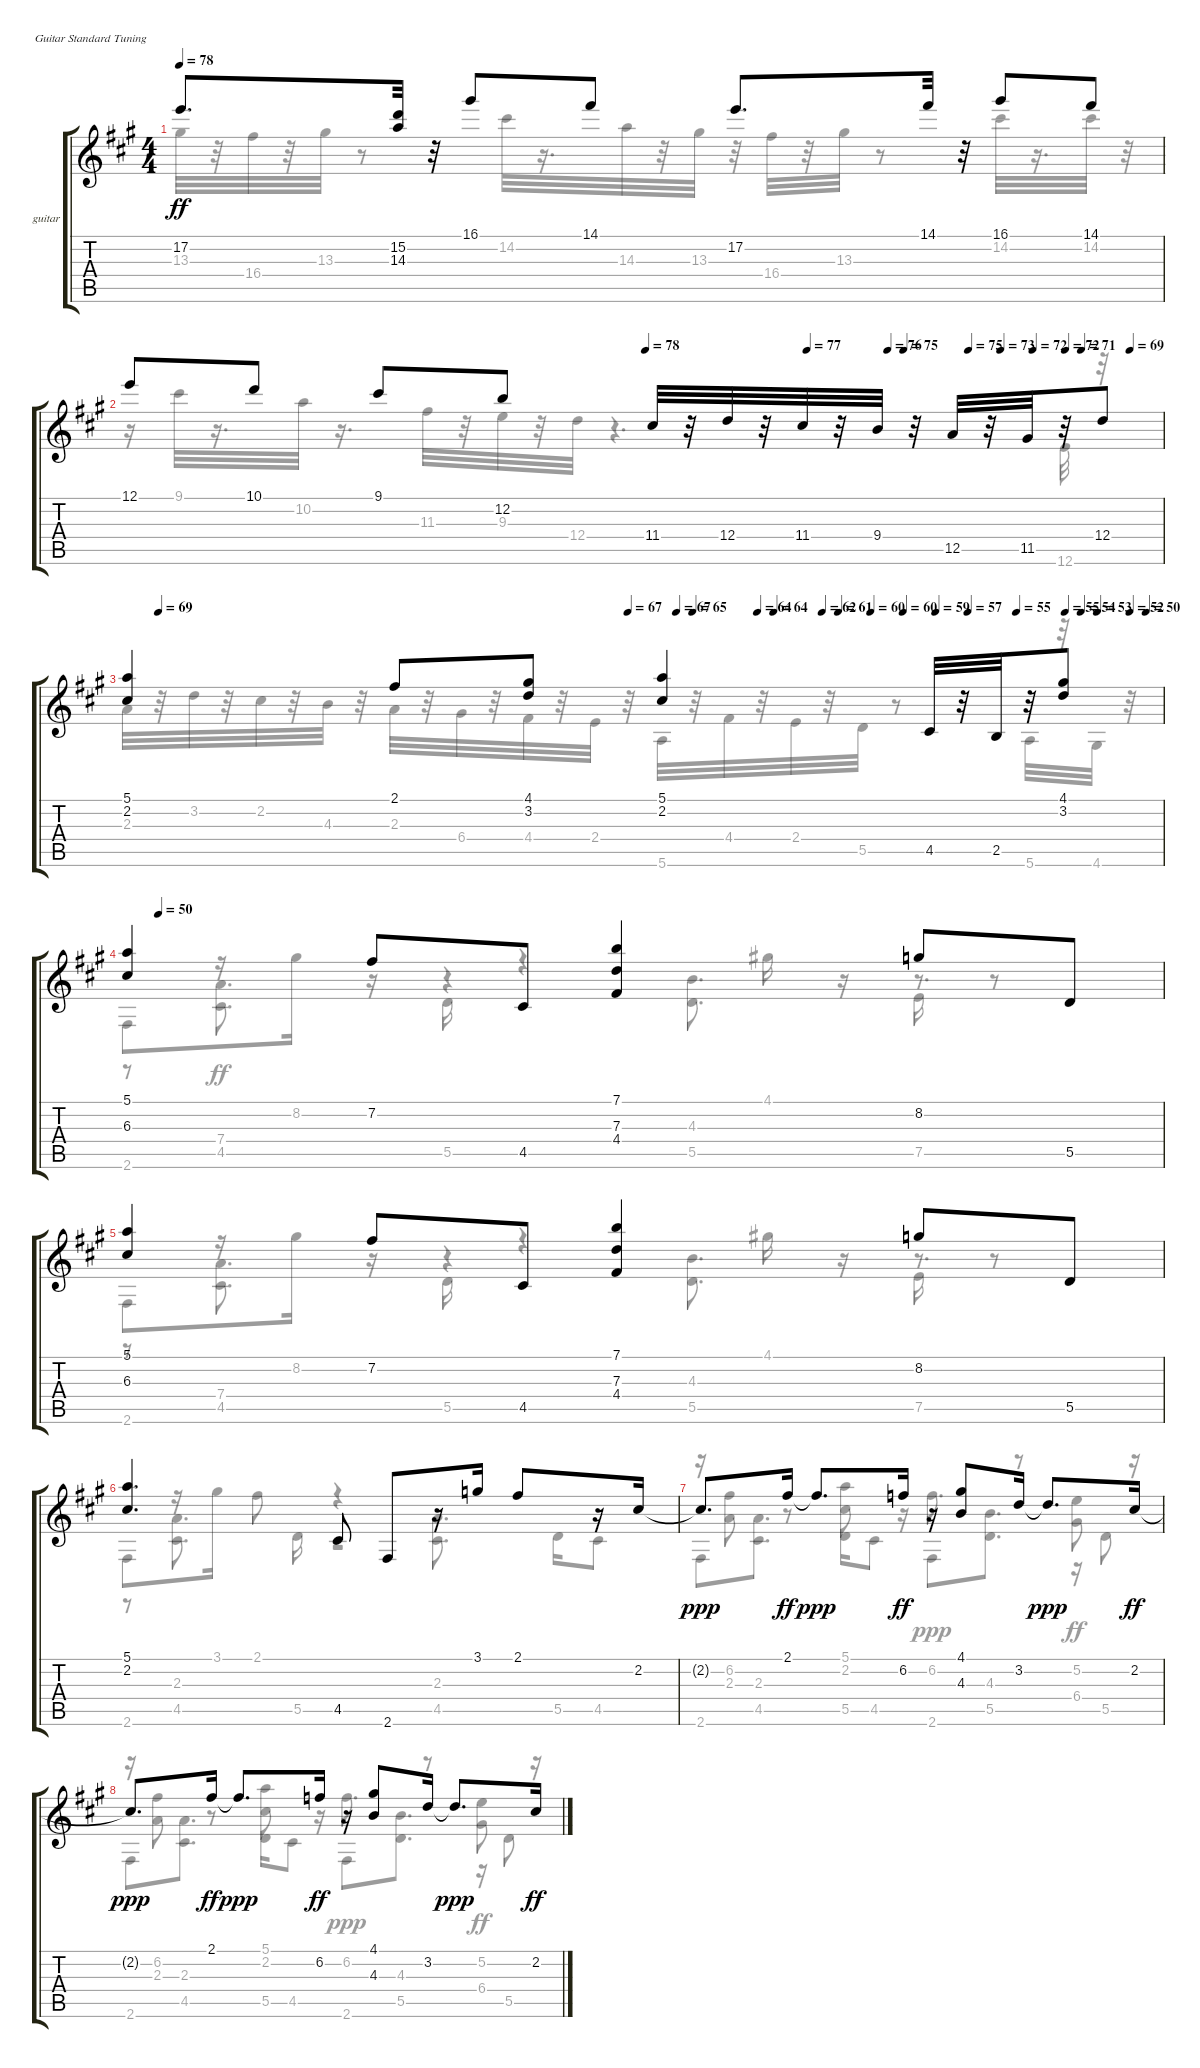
\bracketExtendMode groupsimilarinstruments
\firstSystemTrackNameOrientation horizontal
\otherSystemsTrackNameOrientation horizontal
\track ("guitar" "guitar") {instrument acousticguitarnylon}
\staff {score tabs}
\tuning (E4 B3 G3 D3 A2 E2)
\voice
\ts (4 4)
\tempo 78
\clef g2
\ks a
17.2.8{d dy ff} (15.2 14.3).32 r.32 16.1.8 14.1.8 17.2.8{d} 14.1.32 r.32 16.1.8 14.1.8 |
\tempo (78 0.5)
\tempo (77 0.65625)
\tempo (76 0.734375)
\tempo (75 0.75)
\tempo (75 0.8125)
\tempo (73 0.84375)
\tempo (72 0.875)
\tempo (72 0.90625)
\tempo (71 0.921875)
\tempo (69 0.96875)
12.1.8 10.1.8 9.1.8 12.2.8 11.4.32 r.32 12.4.32 r.32 11.4.32 r.32 9.4.32 r.32 12.5.32 r.32 11.5.32 r.32 12.4.8 |
\tempo (69 0.03125)
\tempo (67 0.484375)
\tempo (67 0.53125)
\tempo (65 0.546875)
\tempo (64 0.609375)
\tempo (64 0.625)
\tempo (62 0.671875)
\tempo (61 0.6875)
\tempo (60 0.71875)
\tempo (60 0.75)
\tempo (59 0.78125)
\tempo (57 0.8125)
\tempo (55 0.859375)
\tempo (55 0.90625)
\tempo (54 0.921875)
\tempo (53 0.9375)
\tempo (52 0.96875)
\tempo (50 0.984375)
(5.1 2.2).4 2.1.8 (4.1 3.2).8 (5.1 2.2).4 4.5.32 r.32 2.5.32 r.32 (4.1 3.2).8 |
\tempo (50 0.03125)
(5.1 6.3).4 7.2.8 4.5.8 (7.1 7.3 4.4).4 8.2.8 5.5.8 |
(5.1 6.3).4 7.2.8 4.5.8 (7.1 7.3 4.4).4 8.2.8 5.5.8 |
(5.1 2.2).4{d} 4.5.8 2.6.8 r.16 3.1.16 2.1.8 r.16 2.2.16 |
2.2{t}.8{d dy ppp} 2.1.16{dy ff} 2.1{t}.8{d dy ppp} 6.2.16{dy ff} r.16 (4.1 4.3).8 3.2.16 3.2{t}.8{d dy ppp} 2.2.16{dy ff} |
2.2{t}.8{d dy ppp} 2.1.16{dy ff} 2.1{t}.8{d dy ppp} 6.2.16{dy ff} r.16 (4.1 4.3).8 3.2.16 3.2{t}.8{d dy ppp} 2.2.16{dy ff}
\voice
\clef g2
\ottava regular
\simile none
\ks a
13.3.32{dy ff} r.32 16.4.32 r.32 13.3.32 r.8 14.2.32 r.16{d} 14.3.32 r.32 13.3.32 r.32 16.4.32 r.32 13.3.32 r.8 14.2.32 r.16{d} 14.2.32 r.32 |
r.16 9.1.32 r.16{d} 10.2.32 r.16{d} 11.3.32 r.32 9.3.32 r.32 12.4.32 r.4{d} 12.6.32 r.32 |
2.3.32 r.32 3.2.32 r.32 2.2.32 r.32 4.3.32 r.32 2.3.32 r.32 6.4.32 r.32 4.4.32 r.32 2.4.32 r.32 5.6.32 r.32 4.4.32 r.32 2.4.32 r.32 5.5.32 r.8 5.6.32 r.32 4.6.32 r.32 |
2.6.8 r.16 8.2.16 r.16 5.5.16 r.4 4.1.16 r.16 7.5.16 r.8 |
2.6.8 r.16 8.2.16 r.16 5.5.16 r.4 4.1.16 r.16 7.5.16 r.8 |
2.6.8 r.16 3.1.16 2.1.8 r.4 (2.3 4.5).8{d} 5.5.16 4.5.8 |
r.16 (6.2 2.3).8 r.8 (5.1 2.2).8 r.16 6.2.8{d dy ppp} r.8 (5.2 6.4).8{dy ff} r.16 |
r.16 (6.2 2.3).8 r.8 (5.1 2.2).8 r.16 6.2.8{d dy ppp} r.8 (5.2 6.4).8{dy ff} r.16
\voice
\clef g2
\ottava regular
\simile none
\ks a
|
|
|
r.8 (7.4 4.5).8{d} r.4 (4.3 5.5).8{d} r.8{d} |
r.8 (7.4 4.5).8{d} r.4 (4.3 5.5).8{d} r.8{d} |
r.8 (2.3 4.5).8{d} 5.5.16 r.2 |
2.6.8 (2.3 4.5).8{d} 5.5.16 4.5.8 2.6.8 (4.3 5.5).8{d} r.16 5.5.8 |
2.6.8 (2.3 4.5).8{d} 5.5.16 4.5.8 2.6.8 (4.3 5.5).8{d} r.16 5.5.8
